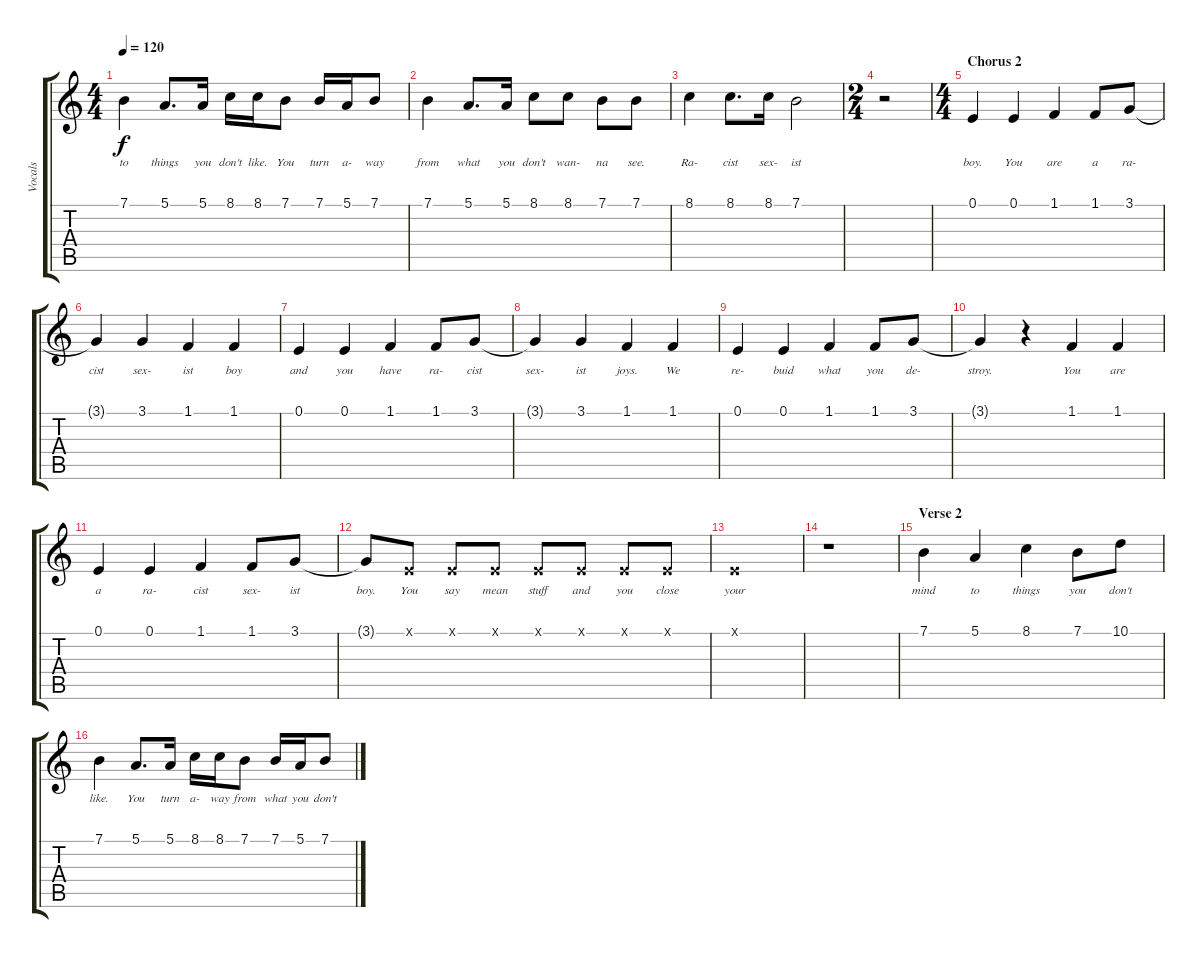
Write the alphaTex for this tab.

\track ("Vocals" "Vocals") {instrument steeldrums}
\staff {score tabs}
\tuning (E4 B3 G3 D3 A2 E2) {hide}
\ts (4 4)
\tempo 120
\clef g2
\ks c
7.1.4{lyrics (0 "to") lyrics (1 "") lyrics (2 "") lyrics (3 "") lyrics (4 "") dy f} 5.1.8{d lyrics (0 "things") lyrics (1 "") lyrics (2 "") lyrics (3 "") lyrics (4 "")} 5.1.16{lyrics (0 "you") lyrics (1 "") lyrics (2 "") lyrics (3 "") lyrics (4 "")} 8.1.16{lyrics (0 "don't") lyrics (1 "") lyrics (2 "") lyrics (3 "") lyrics (4 "")} 8.1.16{lyrics (0 "like.") lyrics (1 "") lyrics (2 "") lyrics (3 "") lyrics (4 "")} 7.1.8{lyrics (0 "You") lyrics (1 "") lyrics (2 "") lyrics (3 "") lyrics (4 "")} 7.1.16{lyrics (0 "turn") lyrics (1 "") lyrics (2 "") lyrics (3 "") lyrics (4 "")} 5.1.16{lyrics (0 "a-") lyrics (1 "") lyrics (2 "") lyrics (3 "") lyrics (4 "")} 7.1.8{lyrics (0 "way") lyrics (1 "") lyrics (2 "") lyrics (3 "") lyrics (4 "")} |
7.1.4{lyrics (0 "from") lyrics (1 "") lyrics (2 "") lyrics (3 "") lyrics (4 "")} 5.1.8{d lyrics (0 "what") lyrics (1 "") lyrics (2 "") lyrics (3 "") lyrics (4 "")} 5.1.16{lyrics (0 "you") lyrics (1 "") lyrics (2 "") lyrics (3 "") lyrics (4 "")} 8.1.8{lyrics (0 "don't") lyrics (1 "") lyrics (2 "") lyrics (3 "") lyrics (4 "")} 8.1.8{lyrics (0 "wan-") lyrics (1 "") lyrics (2 "") lyrics (3 "") lyrics (4 "")} 7.1.8{lyrics (0 "na") lyrics (1 "") lyrics (2 "") lyrics (3 "") lyrics (4 "")} 7.1.8{lyrics (0 "see.") lyrics (1 "") lyrics (2 "") lyrics (3 "") lyrics (4 "")} |
8.1.4{lyrics (0 "Ra-") lyrics (1 "") lyrics (2 "") lyrics (3 "") lyrics (4 "")} 8.1.8{d lyrics (0 "cist") lyrics (1 "") lyrics (2 "") lyrics (3 "") lyrics (4 "")} 8.1.16{lyrics (0 "sex-") lyrics (1 "") lyrics (2 "") lyrics (3 "") lyrics (4 "")} 7.1.2{lyrics (0 "ist") lyrics (1 "") lyrics (2 "") lyrics (3 "") lyrics (4 "")} |
\ts (2 4)
r.2 |
\ts (4 4)
\section ("" "Chorus 2")
0.1.4{lyrics (0 "boy.") lyrics (1 "") lyrics (2 "") lyrics (3 "") lyrics (4 "")} 0.1.4{lyrics (0 "You") lyrics (1 "") lyrics (2 "") lyrics (3 "") lyrics (4 "")} 1.1.4{lyrics (0 "are") lyrics (1 "") lyrics (2 "") lyrics (3 "") lyrics (4 "")} 1.1.8{lyrics (0 "a") lyrics (1 "") lyrics (2 "") lyrics (3 "") lyrics (4 "")} 3.1.8{lyrics (0 "ra-") lyrics (1 "") lyrics (2 "") lyrics (3 "") lyrics (4 "")} |
3.1{t}.4{lyrics (0 "cist") lyrics (1 "") lyrics (2 "") lyrics (3 "") lyrics (4 "")} 3.1.4{lyrics (0 "sex-") lyrics (1 "") lyrics (2 "") lyrics (3 "") lyrics (4 "")} 1.1.4{lyrics (0 "ist") lyrics (1 "") lyrics (2 "") lyrics (3 "") lyrics (4 "")} 1.1.4{lyrics (0 "boy") lyrics (1 "") lyrics (2 "") lyrics (3 "") lyrics (4 "")} |
0.1.4{lyrics (0 "and") lyrics (1 "") lyrics (2 "") lyrics (3 "") lyrics (4 "")} 0.1.4{lyrics (0 "you") lyrics (1 "") lyrics (2 "") lyrics (3 "") lyrics (4 "")} 1.1.4{lyrics (0 "have") lyrics (1 "") lyrics (2 "") lyrics (3 "") lyrics (4 "")} 1.1.8{lyrics (0 "ra-") lyrics (1 "") lyrics (2 "") lyrics (3 "") lyrics (4 "")} 3.1.8{lyrics (0 "cist") lyrics (1 "") lyrics (2 "") lyrics (3 "") lyrics (4 "")} |
3.1{t}.4{lyrics (0 "sex-") lyrics (1 "") lyrics (2 "") lyrics (3 "") lyrics (4 "")} 3.1.4{lyrics (0 "ist") lyrics (1 "") lyrics (2 "") lyrics (3 "") lyrics (4 "")} 1.1.4{lyrics (0 "joys.") lyrics (1 "") lyrics (2 "") lyrics (3 "") lyrics (4 "")} 1.1.4{lyrics (0 "We") lyrics (1 "") lyrics (2 "") lyrics (3 "") lyrics (4 "")} |
0.1.4{lyrics (0 "re-") lyrics (1 "") lyrics (2 "") lyrics (3 "") lyrics (4 "")} 0.1.4{lyrics (0 "buid") lyrics (1 "") lyrics (2 "") lyrics (3 "") lyrics (4 "")} 1.1.4{lyrics (0 "what") lyrics (1 "") lyrics (2 "") lyrics (3 "") lyrics (4 "")} 1.1.8{lyrics (0 "you") lyrics (1 "") lyrics (2 "") lyrics (3 "") lyrics (4 "")} 3.1.8{lyrics (0 "de-") lyrics (1 "") lyrics (2 "") lyrics (3 "") lyrics (4 "")} |
3.1{t}.4{lyrics (0 "stroy.") lyrics (1 "") lyrics (2 "") lyrics (3 "") lyrics (4 "")} r.4 1.1.4{lyrics (0 "You") lyrics (1 "") lyrics (2 "") lyrics (3 "") lyrics (4 "")} 1.1.4{lyrics (0 "are") lyrics (1 "") lyrics (2 "") lyrics (3 "") lyrics (4 "")} |
0.1.4{lyrics (0 "a") lyrics (1 "") lyrics (2 "") lyrics (3 "") lyrics (4 "")} 0.1.4{lyrics (0 "ra-") lyrics (1 "") lyrics (2 "") lyrics (3 "") lyrics (4 "")} 1.1.4{lyrics (0 "cist") lyrics (1 "") lyrics (2 "") lyrics (3 "") lyrics (4 "")} 1.1.8{lyrics (0 "sex-") lyrics (1 "") lyrics (2 "") lyrics (3 "") lyrics (4 "")} 3.1.8{lyrics (0 "ist") lyrics (1 "") lyrics (2 "") lyrics (3 "") lyrics (4 "")} |
3.1{t}.8{lyrics (0 "boy.") lyrics (1 "") lyrics (2 "") lyrics (3 "") lyrics (4 "")} 0.1{x}.8{lyrics (0 "You") lyrics (1 "") lyrics (2 "") lyrics (3 "") lyrics (4 "")} 0.1{x}.8{lyrics (0 "say") lyrics (1 "") lyrics (2 "") lyrics (3 "") lyrics (4 "")} 0.1{x}.8{lyrics (0 "mean") lyrics (1 "") lyrics (2 "") lyrics (3 "") lyrics (4 "")} 0.1{x}.8{lyrics (0 "stuff") lyrics (1 "") lyrics (2 "") lyrics (3 "") lyrics (4 "")} 0.1{x}.8{lyrics (0 "and") lyrics (1 "") lyrics (2 "") lyrics (3 "") lyrics (4 "")} 0.1{x}.8{lyrics (0 "you") lyrics (1 "") lyrics (2 "") lyrics (3 "") lyrics (4 "")} 0.1{x}.8{lyrics (0 "close") lyrics (1 "") lyrics (2 "") lyrics (3 "") lyrics (4 "")} |
0.1{x}.1{lyrics (0 "your") lyrics (1 "") lyrics (2 "") lyrics (3 "") lyrics (4 "")} |
r.1 |
\section ("" "Verse 2")
7.1.4{lyrics (0 "mind") lyrics (1 "") lyrics (2 "") lyrics (3 "") lyrics (4 "")} 5.1.4{lyrics (0 "to") lyrics (1 "") lyrics (2 "") lyrics (3 "") lyrics (4 "")} 8.1.4{lyrics (0 "things") lyrics (1 "") lyrics (2 "") lyrics (3 "") lyrics (4 "")} 7.1.8{lyrics (0 "you") lyrics (1 "") lyrics (2 "") lyrics (3 "") lyrics (4 "")} 10.1.8{lyrics (0 "don't") lyrics (1 "") lyrics (2 "") lyrics (3 "") lyrics (4 "")} |
7.1.4{lyrics (0 "like.") lyrics (1 "") lyrics (2 "") lyrics (3 "") lyrics (4 "")} 5.1.8{d lyrics (0 "You") lyrics (1 "") lyrics (2 "") lyrics (3 "") lyrics (4 "")} 5.1.16{lyrics (0 "turn") lyrics (1 "") lyrics (2 "") lyrics (3 "") lyrics (4 "")} 8.1.16{lyrics (0 "a-") lyrics (1 "") lyrics (2 "") lyrics (3 "") lyrics (4 "")} 8.1.16{lyrics (0 "way") lyrics (1 "") lyrics (2 "") lyrics (3 "") lyrics (4 "")} 7.1.8{lyrics (0 "from") lyrics (1 "") lyrics (2 "") lyrics (3 "") lyrics (4 "")} 7.1.16{lyrics (0 "what") lyrics (1 "") lyrics (2 "") lyrics (3 "") lyrics (4 "")} 5.1.16{lyrics (0 "you") lyrics (1 "") lyrics (2 "") lyrics (3 "") lyrics (4 "")} 7.1.8{lyrics (0 "don't") lyrics (1 "") lyrics (2 "") lyrics (3 "") lyrics (4 "")}
